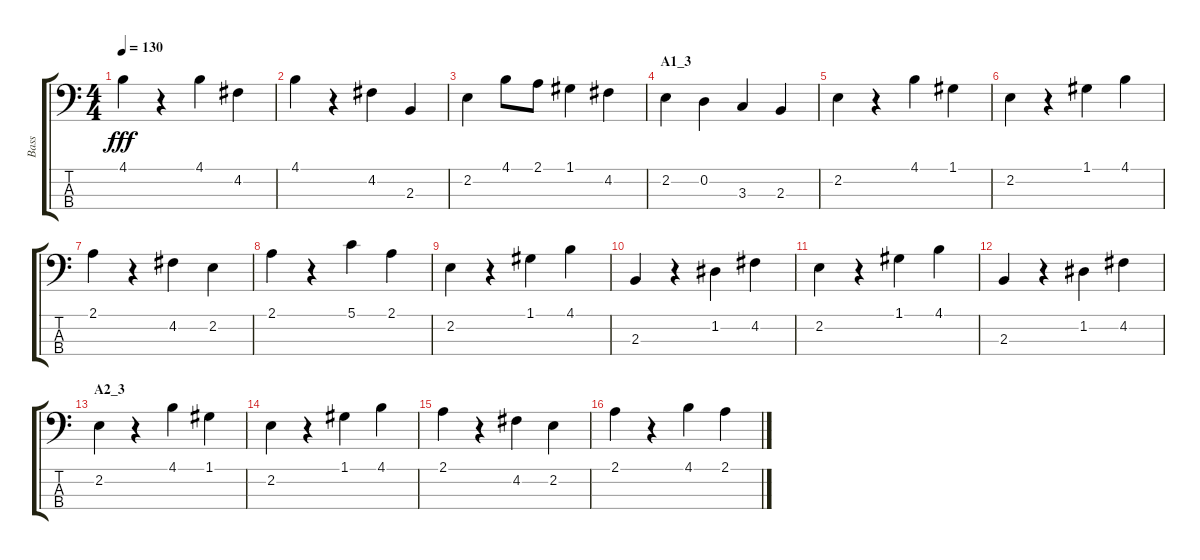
\track ("Bass" "Bass") {instrument acousticbass}
\staff {score tabs}
\tuning (G2 D2 A1 E1) {hide}
\ts (4 4)
\tempo 130
\clef f4
\ks c
4.1.4{dy fff} r.4 4.1.4 4.2.4 |
4.1.4 r.4 4.2.4 2.3.4 |
2.2.4 4.1.8 2.1.8 1.1.4 4.2.4 |
\section ("" "A1_3")
2.2.4 0.2.4 3.3.4 2.3.4 |
2.2.4 r.4 4.1.4 1.1.4 |
2.2.4 r.4 1.1.4 4.1.4 |
2.1.4 r.4 4.2.4 2.2.4 |
2.1.4 r.4 5.1.4 2.1.4 |
2.2.4 r.4 1.1.4 4.1.4 |
2.3.4 r.4 1.2.4 4.2.4 |
2.2.4 r.4 1.1.4 4.1.4 |
2.3.4 r.4 1.2.4 4.2.4 |
\section ("" "A2_3")
2.2.4 r.4 4.1.4 1.1.4 |
2.2.4 r.4 1.1.4 4.1.4 |
2.1.4 r.4 4.2.4 2.2.4 |
2.1.4 r.4 4.1.4 2.1.4
